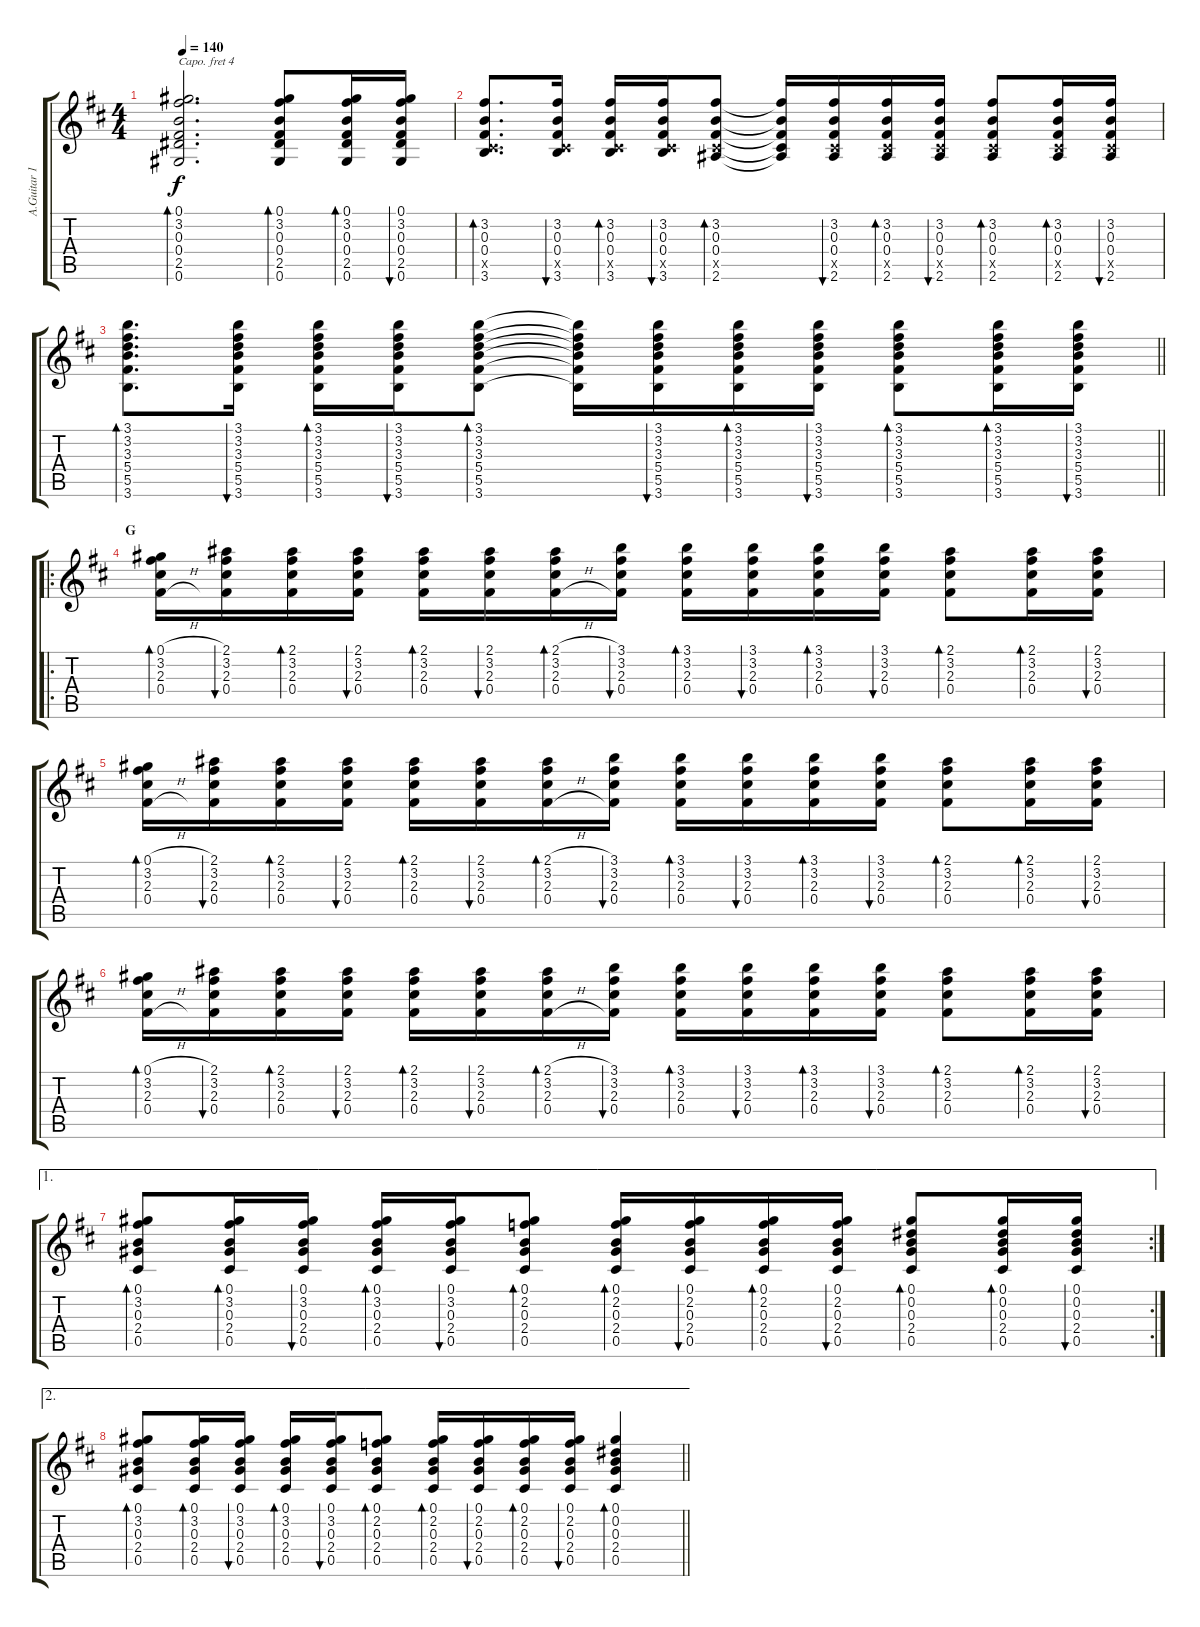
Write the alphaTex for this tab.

\track ("A.Guitar 1" "A.Guitar 1") {instrument acousticguitarsteel}
\staff {score tabs}
\capo 4
\tuning (E4 B3 G3 D3 A2 E2) {hide}
\ts (4 4)
\tempo 140
\clef g2
\ks d
(0.1 3.2 0.3 0.4 2.5 0.6).2{d bd 30 dy f} (0.1 3.2 0.3 0.4 2.5 0.6).8{bd 30} (0.1 3.2 0.3 0.4 2.5 0.6).16{bd 30} (0.1 3.2 0.3 0.4 2.5 0.6).16{bu 30} |
(3.2 0.3 0.4 0.5{x} 3.6).8{d bd 30} (3.2 0.3 0.4 0.5{x} 3.6).16{bu 30} (3.2 0.3 0.4 0.5{x} 3.6).16{bd 30} (3.2 0.3 0.4 0.5{x} 3.6).16{bu 30} (3.2 0.3 0.4 0.5{x} 2.6).8{bd 30} (3.2{t} 0.3{t} 0.4{t} 0.5{t} 2.6{t}).16 (3.2 0.3 0.4 0.5{x} 2.6).16{bu 30} (3.2 0.3 0.4 0.5{x} 2.6).16{bd 30} (3.2 0.3 0.4 0.5{x} 2.6).16{bu 30} (3.2 0.3 0.4 0.5{x} 2.6).8{bd 30} (3.2 0.3 0.4 0.5{x} 2.6).16{bd 30} (3.2 0.3 0.4 0.5{x} 2.6).16{bu 30} |
\barLineRight lightlight
(3.1 3.2 3.3 5.4 5.5 3.6).8{d bd 30} (3.1 3.2 3.3 5.4 5.5 3.6).16{bu 30} (3.1 3.2 3.3 5.4 5.5 3.6).16{bd 30} (3.1 3.2 3.3 5.4 5.5 3.6).16{bu 30} (3.1 3.2 3.3 5.4 5.5 3.6).8{bd 30} (3.1{t} 3.2{t} 3.3{t} 5.4{t} 5.5{t} 3.6{t}).16 (3.1 3.2 3.3 5.4 5.5 3.6).16{bu 30} (3.1 3.2 3.3 5.4 5.5 3.6).16{bd 30} (3.1 3.2 3.3 5.4 5.5 3.6).16{bu 30} (3.1 3.2 3.3 5.4 5.5 3.6).8{bd 30} (3.1 3.2 3.3 5.4 5.5 3.6).16{bd 30} (3.1 3.2 3.3 5.4 5.5 3.6).16{bu 30} |
\ro
\section ("" "G")
(0.1{h} 3.2{h} 2.3{h} 0.4{h}).16{bd 30} (2.1 3.2 2.3 0.4).16{bu 30} (2.1 3.2 2.3 0.4).16{bd 30} (2.1 3.2 2.3 0.4).16{bu 30} (2.1 3.2 2.3 0.4).16{bd 30} (2.1 3.2 2.3 0.4).16{bu 30} (2.1{h} 3.2{h} 2.3{h} 0.4{h}).16{bd 30} (3.1 3.2 2.3 0.4).16{bu 30} (3.1 3.2 2.3 0.4).16{bd 30} (3.1 3.2 2.3 0.4).16{bu 30} (3.1 3.2 2.3 0.4).16{bd 30} (3.1 3.2 2.3 0.4).16{bu 30} (2.1 3.2 2.3 0.4).8{bd 30} (2.1 3.2 2.3 0.4).16{bd 30} (2.1 3.2 2.3 0.4).16{bu 30} |
(0.1{h} 3.2{h} 2.3{h} 0.4{h}).16{bd 30} (2.1 3.2 2.3 0.4).16{bu 30} (2.1 3.2 2.3 0.4).16{bd 30} (2.1 3.2 2.3 0.4).16{bu 30} (2.1 3.2 2.3 0.4).16{bd 30} (2.1 3.2 2.3 0.4).16{bu 30} (2.1{h} 3.2{h} 2.3{h} 0.4{h}).16{bd 30} (3.1 3.2 2.3 0.4).16{bu 30} (3.1 3.2 2.3 0.4).16{bd 30} (3.1 3.2 2.3 0.4).16{bu 30} (3.1 3.2 2.3 0.4).16{bd 30} (3.1 3.2 2.3 0.4).16{bu 30} (2.1 3.2 2.3 0.4).8{bd 30} (2.1 3.2 2.3 0.4).16{bd 30} (2.1 3.2 2.3 0.4).16{bu 30} |
(0.1{h} 3.2{h} 2.3{h} 0.4{h}).16{bd 30} (2.1 3.2 2.3 0.4).16{bu 30} (2.1 3.2 2.3 0.4).16{bd 30} (2.1 3.2 2.3 0.4).16{bu 30} (2.1 3.2 2.3 0.4).16{bd 30} (2.1 3.2 2.3 0.4).16{bu 30} (2.1{h} 3.2{h} 2.3{h} 0.4{h}).16{bd 30} (3.1 3.2 2.3 0.4).16{bu 30} (3.1 3.2 2.3 0.4).16{bd 30} (3.1 3.2 2.3 0.4).16{bu 30} (3.1 3.2 2.3 0.4).16{bd 30} (3.1 3.2 2.3 0.4).16{bu 30} (2.1 3.2 2.3 0.4).8{bd 30} (2.1 3.2 2.3 0.4).16{bd 30} (2.1 3.2 2.3 0.4).16{bu 30} |
\ae 1
\rc 2
(0.1 3.2 0.3 2.4 0.5).8{bd 30} (0.1 3.2 0.3 2.4 0.5).16{bd 30} (0.1 3.2 0.3 2.4 0.5).16{bu 30} (0.1 3.2 0.3 2.4 0.5).16{bd 30} (0.1 3.2 0.3 2.4 0.5).16{bu 30} (0.1 2.2 0.3 2.4 0.5).8{bd 30} (0.1 2.2 0.3 2.4 0.5).16{bd 30} (0.1 2.2 0.3 2.4 0.5).16{bu 30} (0.1 2.2 0.3 2.4 0.5).16{bd 30} (0.1 2.2 0.3 2.4 0.5).16{bu 30} (0.1 0.2 0.3 2.4 0.5).8{bd 30} (0.1 0.2 0.3 2.4 0.5).16{bd 30} (0.1 0.2 0.3 2.4 0.5).16{bu 30} |
\ae 2
\barLineRight lightlight
(0.1 3.2 0.3 2.4 0.5).8{bd 30} (0.1 3.2 0.3 2.4 0.5).16{bd 30} (0.1 3.2 0.3 2.4 0.5).16{bu 30} (0.1 3.2 0.3 2.4 0.5).16{bd 30} (0.1 3.2 0.3 2.4 0.5).16{bu 30} (0.1 2.2 0.3 2.4 0.5).8{bd 30} (0.1 2.2 0.3 2.4 0.5).16{bd 30} (0.1 2.2 0.3 2.4 0.5).16{bu 30} (0.1 2.2 0.3 2.4 0.5).16{bd 30} (0.1 2.2 0.3 2.4 0.5).16{bu 30} (0.1 0.2 0.3 2.4 0.5).4{bd 30}
